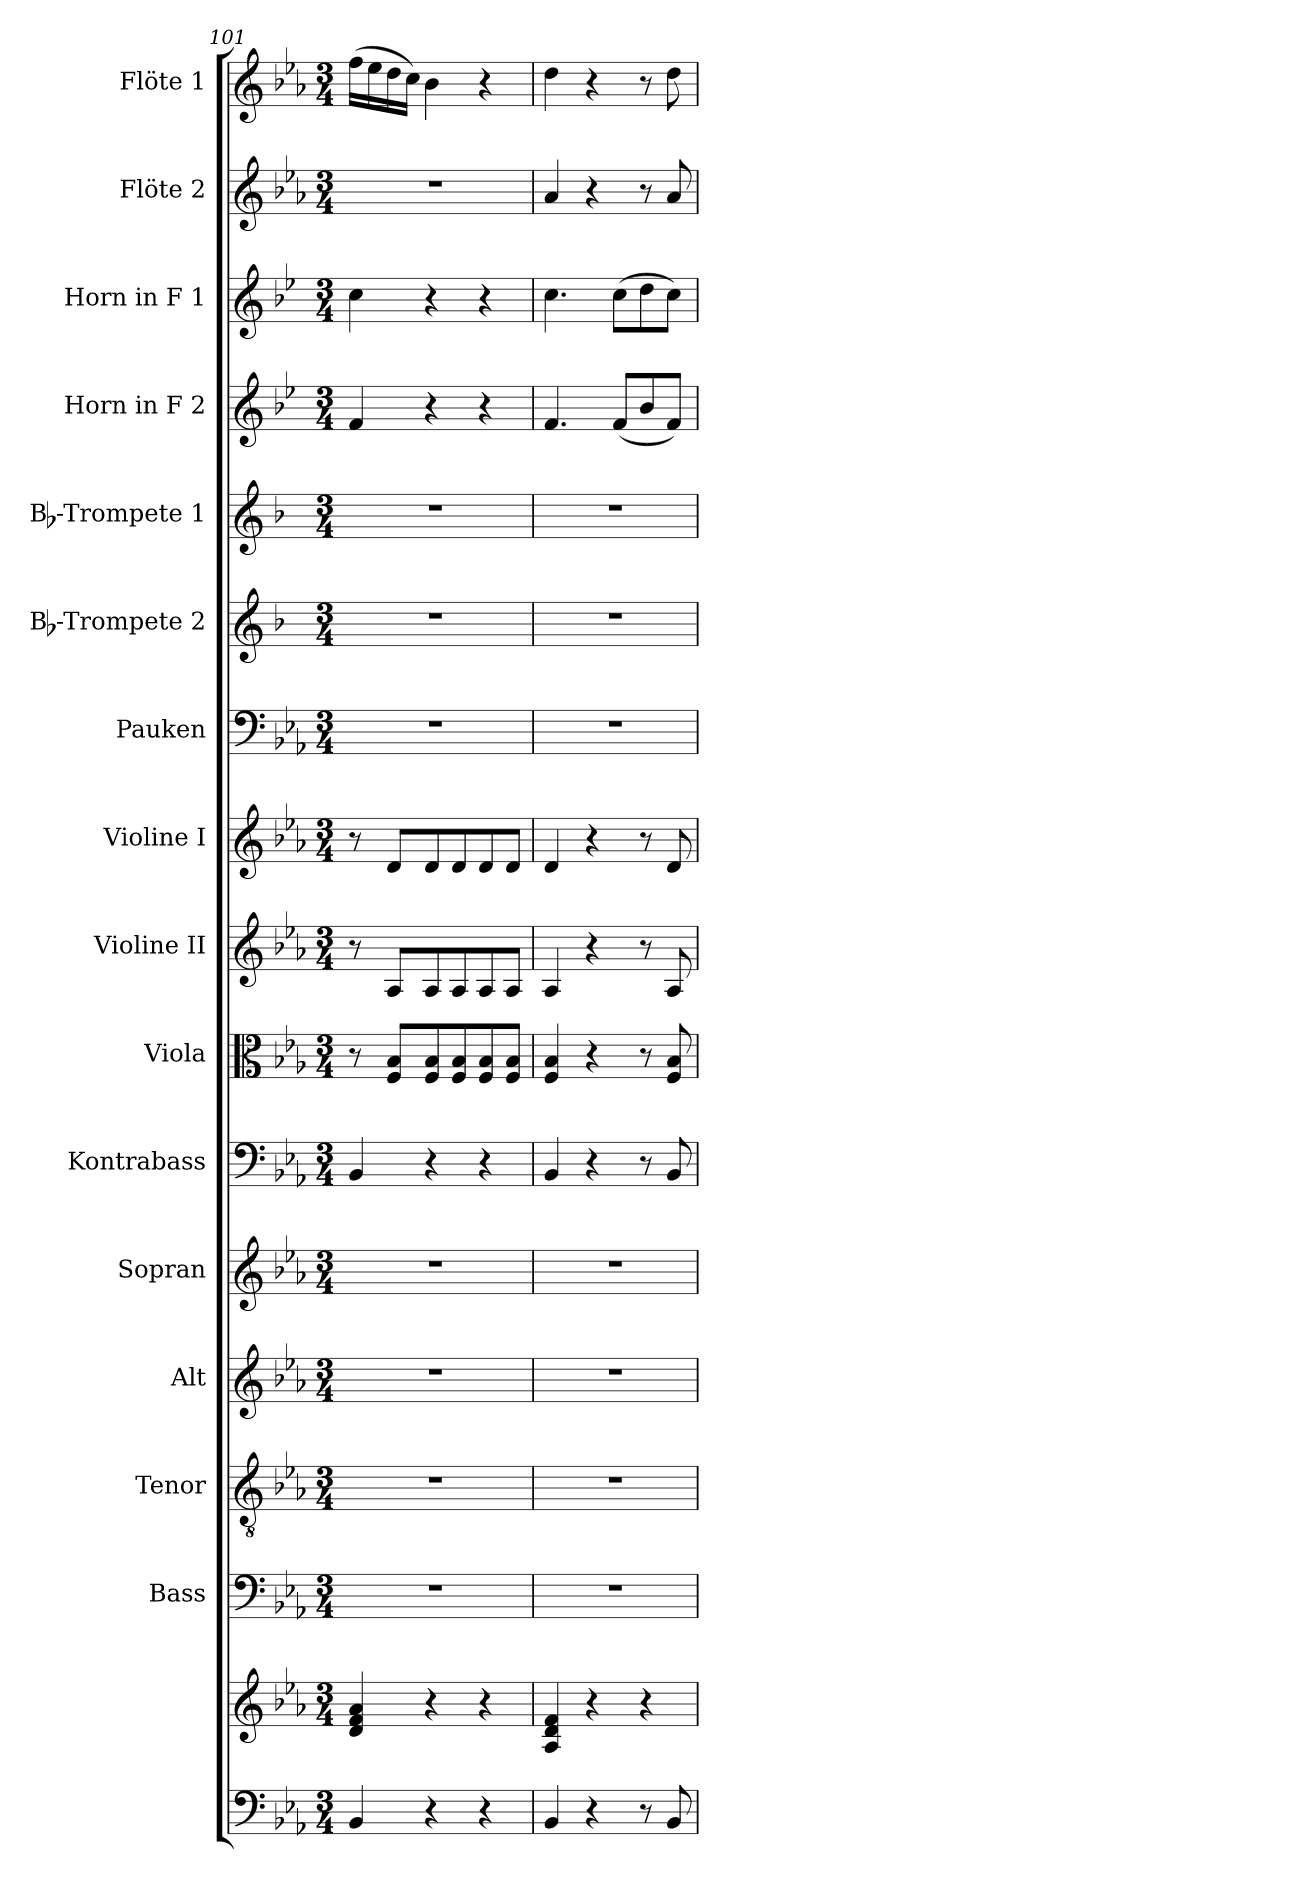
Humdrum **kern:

**kern	**kern	**kern	**kern	**kern	**kern	**kern	**kern	**kern	**kern	**kern	**kern	**kern	**kern	**kern	**kern	**kern
*part16	*part16	*part15	*part14	*part13	*part12	*part11	*part10	*part9	*part8	*part7	*part6	*part5	*part4	*part3	*part2	*part1
*staff17	*staff16	*staff15	*staff14	*staff13	*staff12	*staff11	*staff10	*staff9	*staff8	*staff7	*staff6	*staff5	*staff4	*staff3	*staff2	*staff1
*	*	*I"Bass	*I"Tenor	*I"Alt	*I"Sopran	*I"Kontrabass	*I"Viola	*I"Violine II	*I"Violine I	*I"Pauken	*I"Bb-Trompete 2	*I"Bb-Trompete 1	*I"Horn in F 2	*I"Horn in F 1	*I"Flöte 2	*I"Flöte 1
*	*	*I'B.	*I'T.	*I'A.	*I'S.	*I'Kb.	*I'Vla.	*I'Vl. II	*I'Vl. I	*I'Pk.	*I'Bb Trp. 2	*I'Bb Trp. 1	*	*	*I'Fl. 2	*I'Fl. 1
*clefF4	*clefG2	*clefF4	*clefGv2	*clefG2	*clefG2	*clefF4	*clefC3	*clefG2	*clefG2	*clefF4	*clefG2	*clefG2	*clefG2	*clefG2	*clefG2	*clefG2
*	*	*	*	*	*	*ITrd7c12	*	*	*	*	*ITrd1c2	*ITrd1c2	*ITrd4c7	*ITrd4c7	*	*
*k[b-e-a-]	*k[b-e-a-]	*k[b-e-a-]	*k[b-e-a-]	*k[b-e-a-]	*k[b-e-a-]	*k[b-e-a-]	*k[b-e-a-]	*k[b-e-a-]	*k[b-e-a-]	*k[b-e-a-]	*k[b-e-a-]	*k[b-e-a-]	*k[b-e-a-]	*k[b-e-a-]	*k[b-e-a-]	*k[b-e-a-]
*E-:	*E-:	*E-:	*E-:	*E-:	*E-:	*E-:	*E-:	*E-:	*E-:	*E-:	*E-:	*E-:	*E-:	*E-:	*E-:	*E-:
*M3/4	*M3/4	*M3/4	*M3/4	*M3/4	*M3/4	*M3/4	*M3/4	*M3/4	*M3/4	*M3/4	*M3/4	*M3/4	*M3/4	*M3/4	*M3/4	*M3/4
=101	=101	=101	=101	=101	=101	=101	=101	=101	=101	=101	=101	=101	=101	=101	=101	=101
4BB-/	4d/ 4f/ 4a-/	2.r	2.r	2.r	2.r	4BBB-/	8r	8r	8r	2.r	2.r	2.r	4B-/	4f\	2.r	(>16ff\LL
.	.	.	.	.	.	.	.	.	.	.	.	.	.	.	.	16ee-\
.	.	.	.	.	.	.	8F/ 8B-/L	8A-/L	8d/L	.	.	.	.	.	.	16dd\
.	.	.	.	.	.	.	.	.	.	.	.	.	.	.	.	16cc\JJ)
4r	4r	.	.	.	.	4r	8F/ 8B-/	8A-/	8d/	.	.	.	4r	4r	.	4b-\
.	.	.	.	.	.	.	8F/ 8B-/	8A-/	8d/	.	.	.	.	.	.	.
4r	4r	.	.	.	.	4r	8F/ 8B-/	8A-/	8d/	.	.	.	4r	4r	.	4r
.	.	.	.	.	.	.	8F/ 8B-/J	8A-/J	8d/J	.	.	.	.	.	.	.
=102	=102	=102	=102	=102	=102	=102	=102	=102	=102	=102	=102	=102	=102	=102	=102	=102
4BB-/	4A-/ 4d/ 4f/	2.r	2.r	2.r	2.r	4BBB-/	4F/ 4B-/	4A-/	4d/	2.r	2.r	2.r	4.B-/	4.f\	4a-/	4dd\
4r	4r	.	.	.	.	4r	4r	4r	4r	.	.	.	.	.	4r	4r
.	.	.	.	.	.	.	.	.	.	.	.	.	(<8B-/L	(>8f\L	.	.
8r	4r	.	.	.	.	8r	8r	8r	8r	.	.	.	8e-/	8g\	8r	8r
8BB-/	.	.	.	.	.	8BBB-/	8F/ 8B-/	8A-/	8d/	.	.	.	8B-/J)	8f\J)	8a-/	8dd\
=	=	=	=	=	=	=	=	=	=	=	=	=	=	=	=	=
*-	*-	*-	*-	*-	*-	*-	*-	*-	*-	*-	*-	*-	*-	*-	*-	*-
